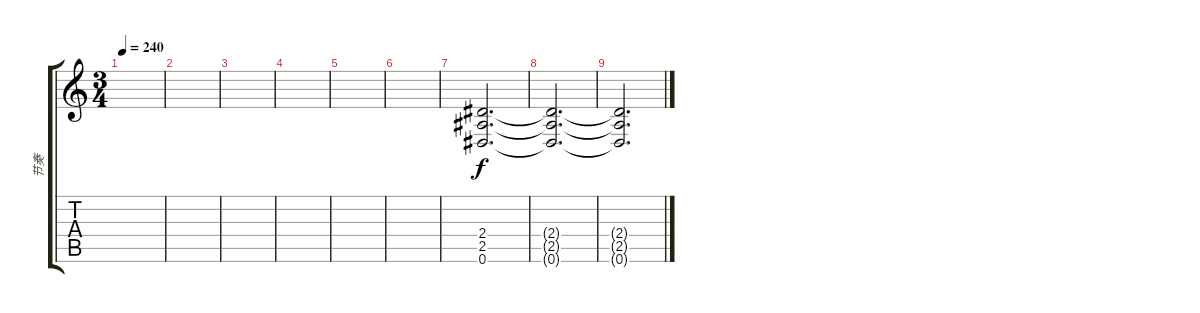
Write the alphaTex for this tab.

\track ("节奏" "节奏") {instrument distortionguitar}
\staff {score tabs}
\tuning (Eb4 Bb3 Gb3 Db3 Ab2 Eb2) {hide}
\ts (3 4)
\tempo 240
\clef g2
\ks c
|
|
|
|
|
|
(2.4 2.5 0.6).2{d} |
(2.4{t} 2.5{t} 0.6{t}).2{d} |
(2.4{t} 2.5{t} 0.6{t}).2{d}
